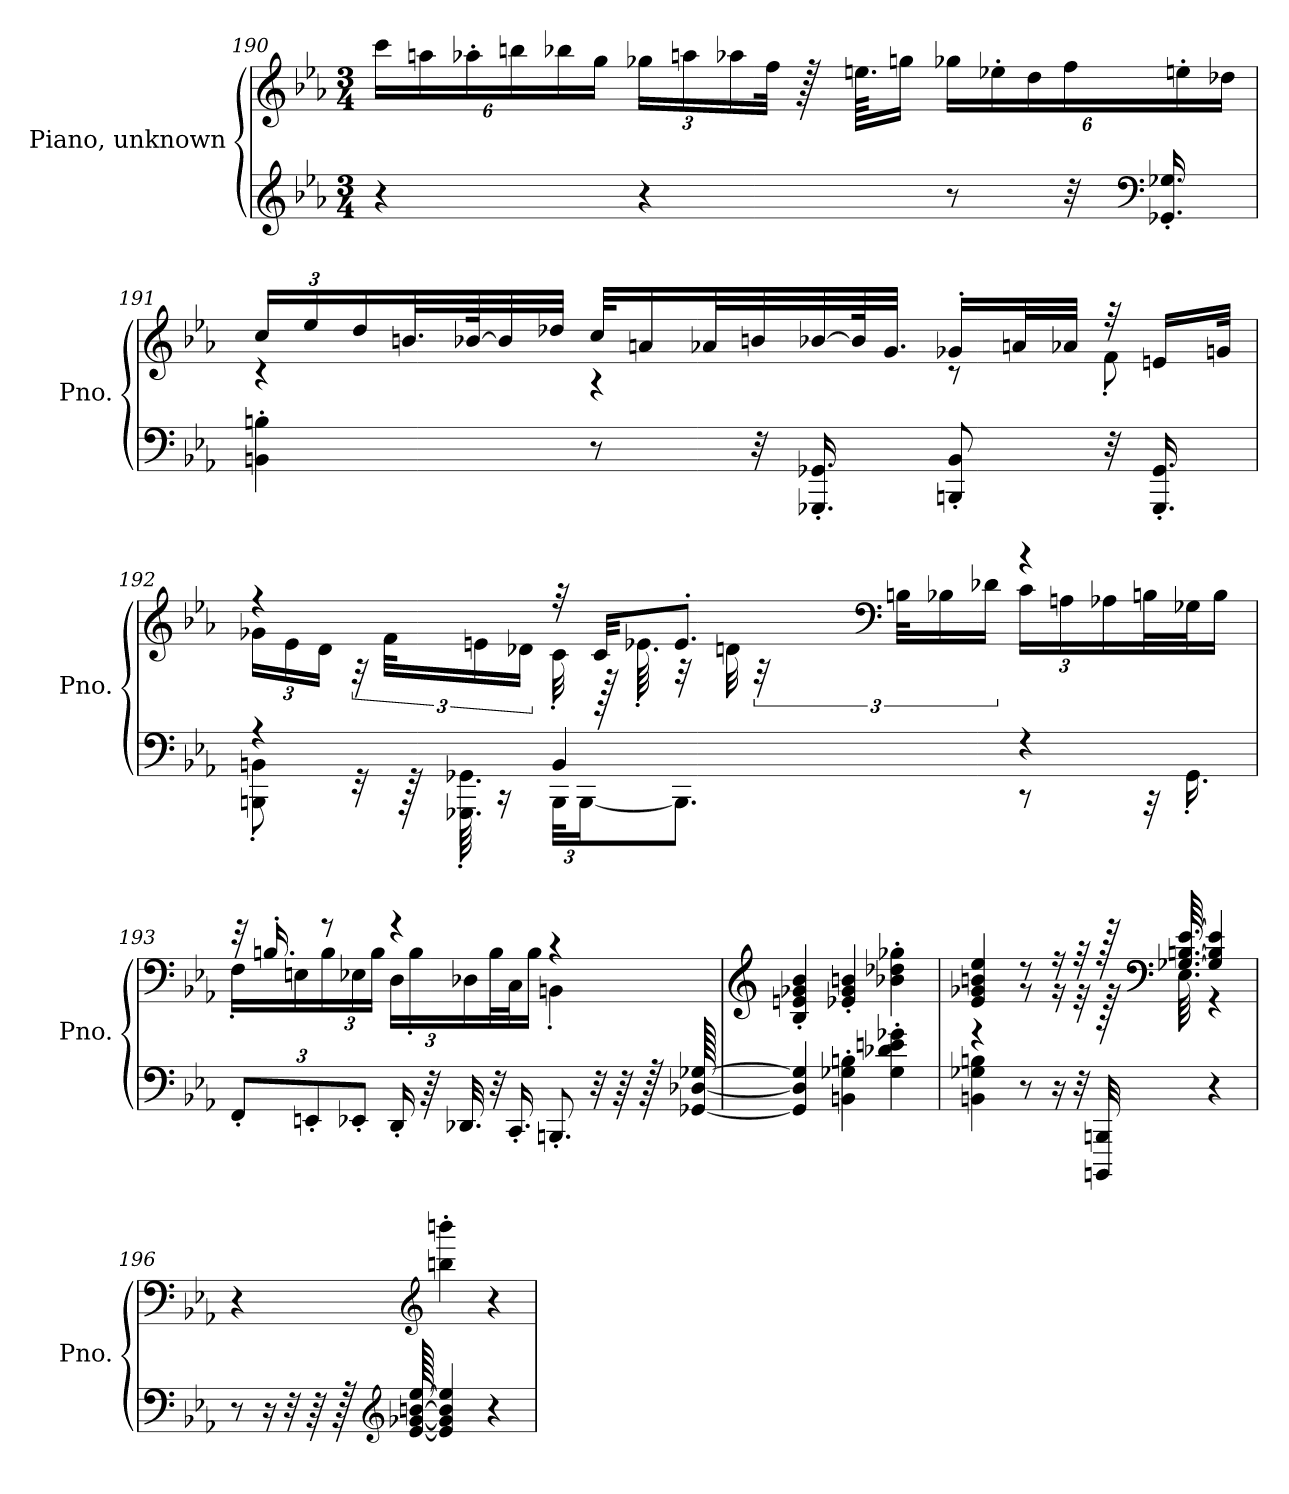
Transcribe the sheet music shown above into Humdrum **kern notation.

**kern	**kern
*part1	*part1
*staff2	*staff1
*I"Piano, unknown	*
*I'Pno.	*
!!LO:LB:g=z
*clefG2	*clefG2
*k[b-e-a-]	*k[b-e-a-]
*M3/4	*M3/4
*	*Xbrackettup
=190	=190
4r	24ccc\LL
.	24aan\
.	24aa-X'\
.	24bbn\
.	24bb-X\
.	24gg\JJ
4r	24gg-X\LL
.	24aan\
.	24aa-X\
.	32ff\JJk
.	128r
.	64.een\KKLL
.	16ggn\JJ
8r	24gg-X\LL
.	24ee-X'\
.	24dd\
32r	24ff\
*clefF4	*
16.GG-X/' 16.G-X/'	.
.	24een'\
.	24dd-X\JJ
!!LO:LB:g=z
=191	=191
*	*^
4BBn\' 4Bn\'	24cc/LL	4r
.	24ee-/	.
.	24dd/	.
.	32.bn/L	.
.	[64b-X/K	.
.	32b-/]	.
.	32dd-X/JJJ	.
8r	32cc/KLL	4r
.	16an/	.
.	32a-X/L	.
32r	32bn/	.
16.GGG-X/' 16.GG-X/'	[32b-X/	.
.	64b-/K]	.
.	32.g/JJJ	.
8BBBn/' 8BB/'	16g-X'/LL	8r
.	32an/L	.
.	32a-X/JJJ	.
32r	32r	8f'\
16.GGG-/' 16.GG-/'	16en/LL	.
.	32gn/JJk	.
!!LO:LB:g=z	!!
=192	=192	=192
*^	*	*
4r	8BBBn\' 8BBn\'	4r	24g-X\LL
.	.	.	24e-\
.	.	.	24d\JJ
*	*	*	*brackettup
.	32r	.	48r
.	.	.	48f\KLL
.	128r	.	.
.	64.GGG-X\' 64.GG-X\'	.	.
.	.	.	24en\
.	16r	.	.
.	.	.	24d-X\JJ
*	*Xbrackettup	*	*
4BB/	48BBB\KLL	32r	32c'\
.	[24BBB\J	.	.
.	.	32c/KKL	128r
.	.	.	64.e-X'\
.	8.BBB\J]	8.e-'/J	32r
.	.	.	32dn\
.	.	.	48r
*	*	*clefF4	*
.	.	.	48Bn\KLL
.	.	.	24B-X\
.	.	.	24d-X\JJ
*	*	*	*Xbrackettup
4r	8r	4r	24c\LL
.	.	.	24An\
.	.	.	24A-X\
.	32r	.	32Bn\L
.	16.GG-'\	.	32G-X\J
.	.	.	16B\JJ
*v	*v	*	*
!!LO:LB:g=z	!!
=193	=193	=193
12FF'/L	32r	16F'\LL
.	16.Bn'/	.
.	.	16En\
12EEn'/	.	.
.	8r	24B\
12EE-X'/J	.	24E-X\
.	.	24B\JJ
16DD'/	4r	24D\LL
.	.	24B'\
64r	.	.
32.DD-X/	.	.
.	.	24D-X\
32r	.	32B\L
16.CC'/	.	32C\J
.	.	16B\JJ
8.BBBn'/	4r	4BBn'\
32r	.	.
64r	.	.
128r	.	.
[128GG-X/ [128D-X/ [128G-X/	.	.
*	*v	*v
=194	=194
*	*clefG2
4GG-/] 4D-/] 4G-/]	4B-/' 4en/' 4g-X/' 4b-/'
4BBn\' 4G-X\' 4Bn\'	4e-X/' 4g-/' 4bn/'
4G-\' 4d-X\' 4en\' 4g-X\'	4b-X\' 4dd-X\' 4gg-X\'
!!LO:PB:g=z
=195	=195
*	*^
4BBn\ 4G-X\ 4Bn\	4e-/ 4g-X/ 4bn/ 4ee-/	4r
8r	8r	8r
16r	16r	16r
32r	32r	32r
32BBBBn/ 32BBBn/	128r	128r
*	*clefF4	*
.	[64.G-X/ [64.Bn/ [64.e-/	64.E-\
4r	4G-/] 4B/] 4e-/]	4r
*	*v	*v
=196	=196
8r	4r
16r	.
32r	.
64r	.
128r	.
*clefG2	*
[128e-/ [128g-X/ [128bn/ [128ee-/	.
*	*clefG2
4e-/] 4g-/] 4b/] 4ee-/]	4bbn\' 4bbbn\'
4r	4r
=	=
*-	*-
